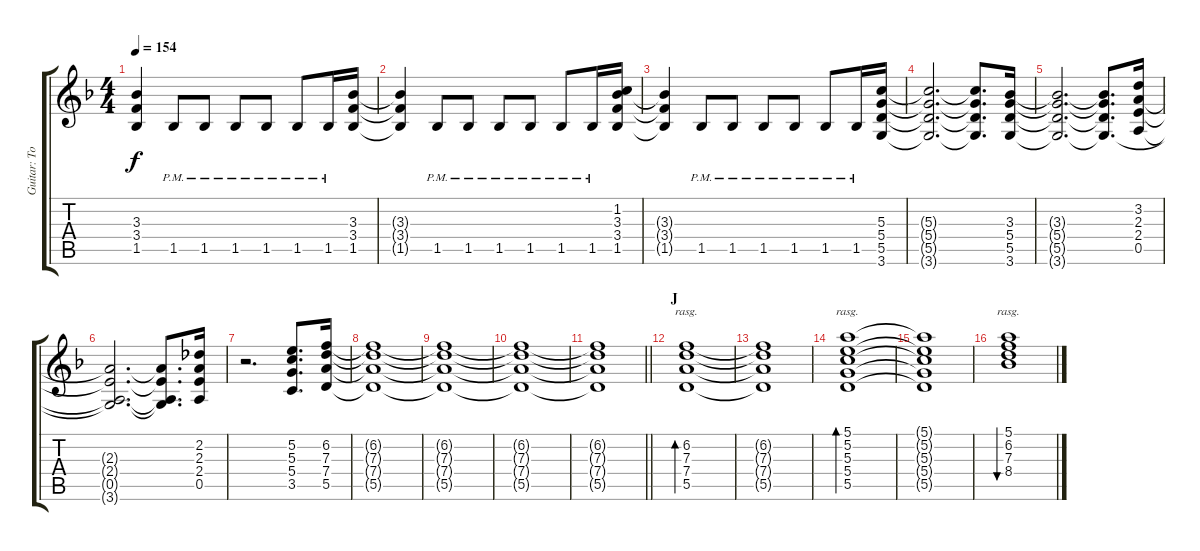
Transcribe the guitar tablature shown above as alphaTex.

\track ("Guitar: Tony" "Guitar: To") {instrument distortionguitar}
\staff {score tabs}
\tuning (E4 B3 G3 D3 A2 E2) {hide}
\ts (4 4)
\tempo 154
\clef g2
\ks f
(3.3{t} 3.4{t} 1.5{t}).4{dy f} 1.5{pm}.8 1.5{pm}.8 1.5{pm}.8 1.5{pm}.8 1.5{pm}.8 1.5{pm}.16 (3.3 3.4 1.5).16 |
(3.3{t} 3.4{t} 1.5{t}).4 1.5{pm}.8 1.5{pm}.8 1.5{pm}.8 1.5{pm}.8 1.5{pm}.8 1.5{pm}.16 (1.2 3.3 3.4 1.5).16 |
(3.3{t} 3.4{t} 1.5{t}).4 1.5{pm}.8 1.5{pm}.8 1.5{pm}.8 1.5{pm}.8 1.5{pm}.8 1.5{pm}.16 (5.3 5.4 5.5 3.6).16 |
(5.3{t} 5.4{t} 5.5{t} 3.6{t}).2{d} (5.3{t} 5.4{t} 5.5{t} 3.6{t}).8{d} (3.3 5.4 5.5 3.6).16 |
(3.3{t} 5.4{t} 5.5{t} 3.6{t}).2{d} (3.3{t} 5.4{t} 5.5{t} 3.6{t}).8{d} (3.2 2.3 2.4 0.5).16 |
(2.3{t} 2.4{t} 0.5{t} 3.6{t}).2{d} (2.3{t} 2.4{t} 0.5{t} 3.6{t}).8{d} (2.2 2.3 2.4 0.5).16 |
r.2{d} (5.2 5.3 5.4 3.5).8{d} (6.2 7.3 7.4 5.5).16 |
(6.2{t} 7.3{t} 7.4{t} 5.5{t}).1 |
(6.2{t} 7.3{t} 7.4{t} 5.5{t}).1 |
(6.2{t} 7.3{t} 7.4{t} 5.5{t}).1 |
\barLineRight lightlight
(6.2{t} 7.3{t} 7.4{t} 5.5{t}).1 |
\section ("" "J")
(6.2 7.3 7.4 5.5).1{bd 480 rasg ii} |
(6.2{t} 7.3{t} 7.4{t} 5.5{t}).1 |
(5.1 5.2 5.3 5.4 5.5).1{bd 480 rasg ii} |
(5.1{t} 5.2{t} 5.3{t} 5.4{t} 5.5{t}).1 |
(5.1 6.2 7.3 8.4).1{bu 120 rasg ii}
